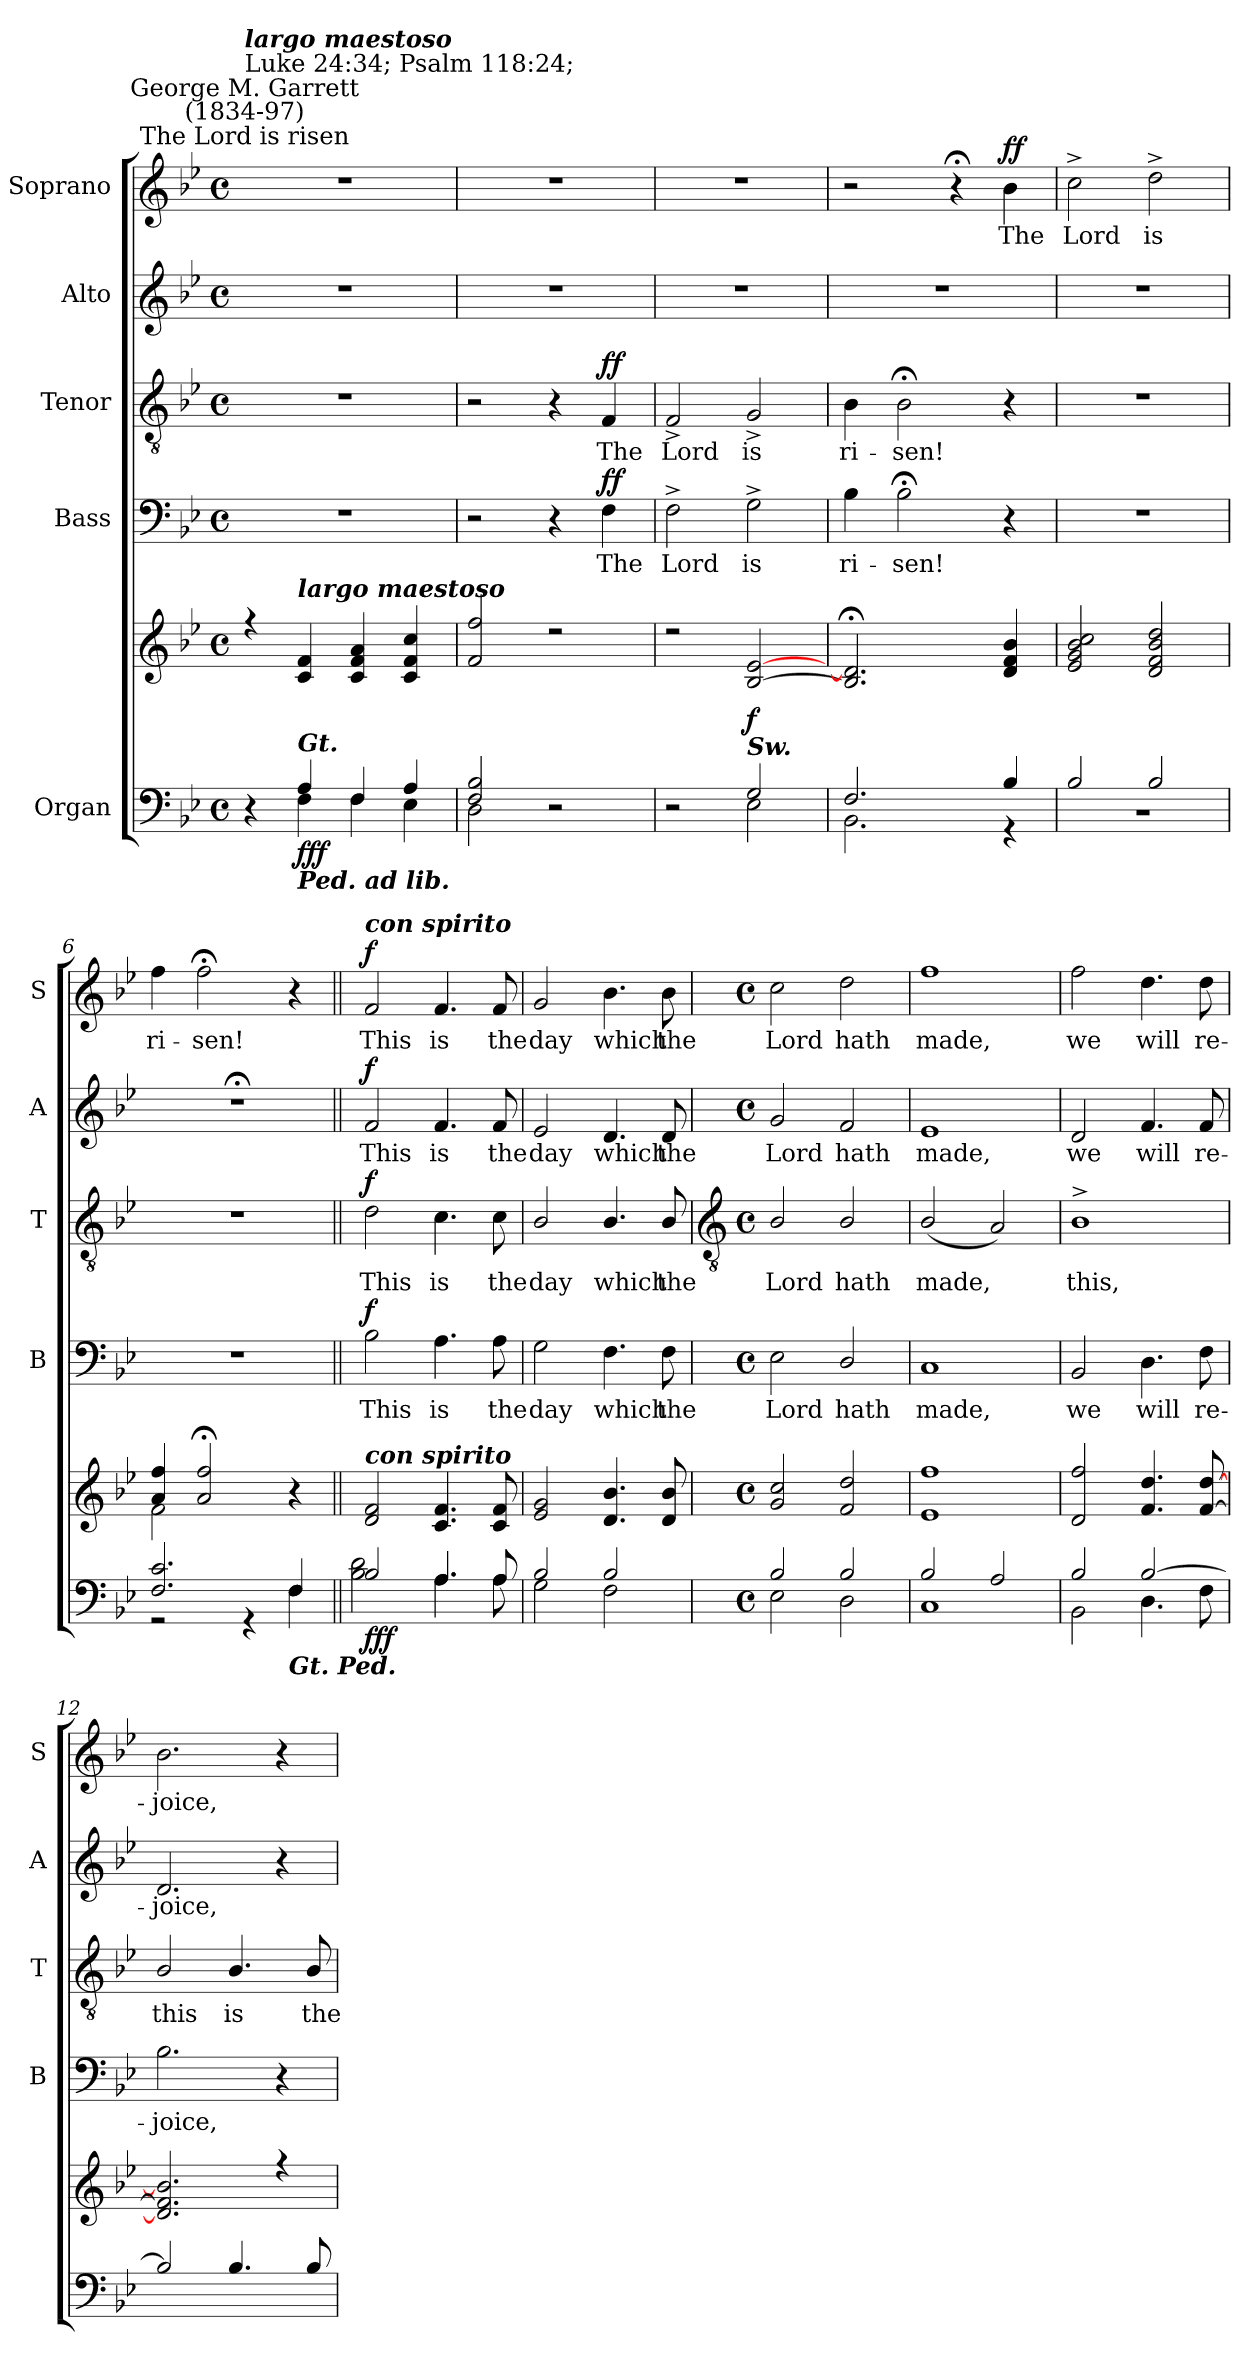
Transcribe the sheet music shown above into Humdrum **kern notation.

**kern	**kern	**dynam	**kern	**text	**dynam	**kern	**text	**dynam	**kern	**text	**dynam	**kern	**text	**dynam
*part5	*part5	*part5	*part4	*part4	*part4	*part3	*part3	*part3	*part2	*part2	*part2	*part1	*part1	*part1
*staff6	*staff5	*staff5/6	*staff4	*staff4	*staff4	*staff3	*staff3	*staff3	*staff2	*staff2	*staff2	*staff1	*staff1	*staff1
*I"Organ	*	*	*I"Bass	*	*	*I"Tenor	*	*	*I"Alto	*	*	*I"Soprano	*	*
*	*	*	*I'B	*	*	*I'T	*	*	*I'A	*	*	*I'S	*	*
*clefF4	*clefG2	*	*clefF4	*	*	*clefGv2	*	*	*clefG2	*	*	*clefG2	*	*
*k[b-e-]	*k[b-e-]	*	*k[b-e-]	*	*	*k[b-e-]	*	*	*k[b-e-]	*	*	*k[b-e-]	*	*
*B-:	*B-:	*	*B-:	*	*	*B-:	*	*	*B-:	*	*	*B-:	*	*
*M4/4	*M4/4	*	*M4/4	*	*	*M4/4	*	*	*M4/4	*	*	*M4/4	*	*
*met(c)	*met(c)	*	*met(c)	*	*	*met(c)	*	*	*met(c)	*	*	*met(c)	*	*
*MM80	*MM80	*	*MM80	*	*	*MM80	*	*	*MM80	*	*	*MM80	*	*
=1	=1	=1	=1	=1	=1	=1	=1	=1	=1	=1	=1	=1	=1	=1
*^	*^	*	*	*	*	*	*	*	*	*	*	*	*	*
!	!	!	!	!	!	!	!	!	!	!	!	!	!	!LO:TX:a:cj:t=The Lord is risen	!	!
!	!	!	!	!	!	!	!	!	!	!	!	!	!	!LO:TX:a:cj:t=George M. Garrett\n(1834-97)	!	!
!	!	!	!	!	!	!	!	!	!	!	!	!	!	!LO:TX:a:t=Luke 24&colon;34; Psalm 118&colon;24;	!	!
!	!	!	!	!	!	!	!	!	!	!	!	!	!	!LO:TX:a:Bi:t=largo maestoso	!	!
4r	4ryy	4r	1ryy	.	1r	.	.	1r	.	.	1r	.	.	1r	.	.
!	!	!LO:TX:a:Bi:t=largo maestoso	!	!	!	!	!	!	!	!	!	!	!	!	!	!
!LO:TX:a:Bi:t=Gt.	!	!	!	!	!	!	!	!	!	!	!	!	!	!	!	!
!LO:TX:b:Bi:t=Ped. ad lib.	!	!	!	!	!	!	!	!	!	!	!	!	!	!	!	!
!	!	!	!	!LO:DY:b=2	!	!	!	!	!	!	!	!	!	!	!	!
!	!	!	!	!LO:DY:n=1:b=2	!	!	!	!	!	!	!	!	!	!	!	!
!	!	!	!	!LO:DY:n=2:b	!	!	!	!	!	!	!	!	!	!	!	!
4A/	4F\	4c 4f	.	f f f	.	.	.	.	.	.	.	.	.	.	.	.
4F/	4F\	4c 4f 4a	.	.	.	.	.	.	.	.	.	.	.	.	.	.
4A/	4E-\	4c 4f 4cc	.	.	.	.	.	.	.	.	.	.	.	.	.	.
=2	=2	=2	=2	=2	=2	=2	=2	=2	=2	=2	=2	=2	=2	=2	=2	=2
2F/ 2B-/	2D\	2f 2ff	1ryy	.	2r	.	.	2r	.	.	1r	.	.	1r	.	.
2r	2ryy	2r	.	.	4r	.	.	4r	.	.	.	.	.	.	.	.
!	!	!	!	!	!	!LO:LY:b	!LO:DY:b	!	!LO:LY:b	!LO:DY:b	!	!	!	!	!	!
.	.	.	.	.	4F	The	ff	4F	The	ff	.	.	.	.	.	.
=3	=3	=3	=3	=3	=3	=3	=3	=3	=3	=3	=3	=3	=3	=3	=3	=3
!	!	!	!	!	!	!LO:LY:b	!	!	!LO:LY:b	!	!	!	!	!	!	!
2r	2ryy	2r	1ryy	.	2F^	Lord	.	2F^	Lord	.	1r	.	.	1r	.	.
!	!	!LO:TX:b:Bi:t=Sw.	!	!	!	!	!	!	!	!	!	!	!	!	!	!
!	!	!	!	!LO:DY:b	!	!LO:LY:b	!	!	!LO:LY:b	!	!	!	!	!	!	!
2G/	2E-\	[2B- [2e-	.	f	2G^	is	.	2G^	is	.	.	.	.	.	.	.
=4	=4	=4	=4	=4	=4	=4	=4	=4	=4	=4	=4	=4	=4	=4	=4	=4
!	!	!	!	!	!	!LO:LY:b	!	!	!LO:LY:b	!	!	!	!	!	!	!
2.F/	2.BB-\	2.B-];< 2.d];<	1ryy	.	4B-	ri-	.	4B-	ri-	.	1r	.	.	2r	.	.
!	!	!	!	!	!	!LO:LY:b	!	!	!LO:LY:b	!	!	!	!	!	!	!
.	.	.	.	.	2B-;<	-sen!	.	2B-;<	-sen!	.	.	.	.	.	.	.
.	.	.	.	.	.	.	.	.	.	.	.	.	.	4r;<	.	.
!	!	!	!	!LO:DY:b=2	!	!	!	!	!	!	!	!	!	!	!LO:LY:b	!
!	!	!	!	!LO:DY:n=1:b	!	!	!	!	!	!	!	!	!	!	!	!LO:DY:b
4B-/	4r	4d 4f 4b-	.	mf mf	4r	.	.	4r	.	.	.	.	.	4b-	The	ff
=5	=5	=5	=5	=5	=5	=5	=5	=5	=5	=5	=5	=5	=5	=5	=5	=5
!	!	!	!	!	!	!	!	!	!	!	!	!	!	!	!LO:LY:b	!
2B-/	1r	2e- 2g 2b- 2cc	1ryy	.	1r	.	.	1r	.	.	1r	.	.	2cc^	Lord	.
!	!	!	!	!	!	!	!	!	!	!	!	!	!	!	!LO:LY:b	!
2B-/	.	2d 2f 2b- 2dd	.	.	.	.	.	.	.	.	.	.	.	2dd^	is	.
=6	=6	=6	=6	=6	=6	=6	=6	=6	=6	=6	=6	=6	=6	=6	=6	=6
!	!	!	!	!	!	!	!	!	!	!	!	!	!	!	!LO:LY:b	!
2.F/ 2.c/	2r	4a/ 4ff/	2f\	.	1r	.	.	1r	.	.	1r;<	.	.	4ff	ri-	.
!	!	!	!	!	!	!	!	!	!	!	!	!	!	!	!LO:LY:b	!
.	.	2a/;< 2ff/;<	.	.	.	.	.	.	.	.	.	.	.	2ff;<	-sen!	.
.	4r	.	2ryy	.	.	.	.	.	.	.	.	.	.	.	.	.
!LO:TX:b:Bi:t=Gt. Ped.	!	!	!	!	!	!	!	!	!	!	!	!	!	!	!	!
4F/	4F\	4r	.	.	.	.	.	.	.	.	.	.	.	4r	.	.
*	*	*v	*v	*	*	*	*	*	*	*	*	*	*	*	*	*
=7||	=7||	=7||	=7||	=7||	=7||	=7||	=7||	=7||	=7||	=7||	=7||	=7||	=7||	=7||	=7||
!	!	!	!	!	!	!	!	!	!	!	!	!	!LO:TX:a:Bi:t=con spirito	!	!
!	!	!LO:TX:a:Bi:t=con spirito	!	!	!	!	!	!	!	!	!	!	!	!	!
!	!	!	!LO:DY:b=2	!	!LO:LY:b	!	!	!LO:LY:b	!	!	!LO:LY:b	!	!	!LO:LY:b	!
!	!	!	!LO:DY:n=1:b=2	!	!	!	!	!	!	!	!	!	!	!	!
!	!	!	!LO:DY:n=2:b	!	!	!LO:DY:b	!	!	!LO:DY:b	!	!	!LO:DY:b	!	!	!LO:DY:b
2B-/	2B-\ 2d\	2d 2f	f f f	2B-	This	f	2d	This	f	2f	This	f	2f	This	f
!	!	!	!	!	!LO:LY:b	!	!	!LO:LY:b	!	!	!LO:LY:b	!	!	!LO:LY:b	!
4.A/	4.A\	4.c 4.f	.	4.A	is	.	4.c	is	.	4.f	is	.	4.f	is	.
!	!	!	!	!	!LO:LY:b	!	!	!LO:LY:b	!	!	!LO:LY:b	!	!	!LO:LY:b	!
8A/	8A\	8c 8f	.	8A	the	.	8c	the	.	8f	the	.	8f	the	.
=8	=8	=8	=8	=8	=8	=8	=8	=8	=8	=8	=8	=8	=8	=8	=8
!	!	!	!	!	!LO:LY:b	!	!	!LO:LY:b	!	!	!LO:LY:b	!	!	!LO:LY:b	!
2B-/	2G\	2e- 2g	.	2G	day	.	2B-/	day	.	2e-	day	.	2g	day	.
!	!	!	!	!	!LO:LY:b	!	!	!LO:LY:b	!	!	!LO:LY:b	!	!	!LO:LY:b	!
2B-/	2F\	4.d 4.b-	.	4.F	which	.	4.B-/	which	.	4.d	which	.	4.b-	which	.
!	!	!	!	!	!LO:LY:b	!	!	!LO:LY:b	!	!	!LO:LY:b	!	!	!LO:LY:b	!
.	.	8d 8b-	.	8F	the	.	8B-/	the	.	8d	the	.	8b-	the	.
!!LO:LB:g=z
=9	=9	=9	=9	=9	=9	=9	=9	=9	=9	=9	=9	=9	=9	=9	=9
*	*	*	*	*	*	*	*clefGv2	*	*	*	*	*	*	*	*
*M4/4	*	*M4/4	*	*M4/4	*	*	*M4/4	*	*	*M4/4	*	*	*M4/4	*	*
*met(c)	*	*met(c)	*	*met(c)	*	*	*met(c)	*	*	*met(c)	*	*	*met(c)	*	*
*	*	*^	*	*	*	*	*	*	*	*	*	*	*	*	*
!	!	!	!	!	!	!LO:LY:b	!	!	!LO:LY:b	!	!	!LO:LY:b	!	!	!LO:LY:b	!
2B-/	2E-\	2g 2cc	1ryy	.	2E-	Lord	.	2B-/	Lord	.	2g	Lord	.	2cc	Lord	.
!	!	!	!	!	!	!LO:LY:b	!	!	!LO:LY:b	!	!	!LO:LY:b	!	!	!LO:LY:b	!
2B-/	2D\	2f 2dd	.	.	2D/	hath	.	2B-/	hath	.	2f	hath	.	2dd	hath	.
=10	=10	=10	=10	=10	=10	=10	=10	=10	=10	=10	=10	=10	=10	=10	=10	=10
!	!	!	!	!	!	!LO:LY:b	!	!	!LO:LY:b	!	!	!LO:LY:b	!	!	!LO:LY:b	!
2B-/	1C\	1e- 1ff	1ryy	.	1C	made,	.	(<2B-/	made,	.	1e-	made,	.	1ff	made,	.
2A/	.	.	.	.	.	.	.	2A)	.	.	.	.	.	.	.	.
=11	=11	=11	=11	=11	=11	=11	=11	=11	=11	=11	=11	=11	=11	=11	=11	=11
!	!	!	!	!	!	!LO:LY:b	!	!	!LO:LY:b	!	!	!LO:LY:b	!	!	!LO:LY:b	!
2B-/	2BB-\	2d 2ff	1ryy	.	2BB-	we	.	1B-^	this,	.	2d	we	.	2ff	we	.
!	!	!	!	!	!	!LO:LY:b	!	!	!	!	!	!LO:LY:b	!	!	!LO:LY:b	!
[2B-/	4.D\	4.f 4.dd	.	.	4.D	will	.	.	.	.	4.f	will	.	4.dd	will	.
!	!	!	!	!	!	!LO:LY:b	!	!	!	!	!	!LO:LY:b	!	!	!LO:LY:b	!
.	8F\	[8f [8dd	.	.	8F	re-	.	.	.	.	8f	re-	.	8dd	re-	.
=12	=12	=12	=12	=12	=12	=12	=12	=12	=12	=12	=12	=12	=12	=12	=12	=12
!	!	!	!	!	!	!LO:LY:b	!	!	!LO:LY:b	!	!	!LO:LY:b	!	!	!LO:LY:b	!
2B-/]	1ryy	2.d] 2.f] 2.b-]	1ryy	.	2.B-	-joice,	.	2B-/	this	.	2.d	-joice,	.	2.b-	-joice,	.
!	!	!	!	!	!	!	!	!	!LO:LY:b	!	!	!	!	!	!	!
4.B-/	.	.	.	.	.	.	.	4.B-/	is	.	.	.	.	.	.	.
.	.	4r	.	.	4r	.	.	.	.	.	4r	.	.	4r	.	.
!	!	!	!	!	!	!	!	!	!LO:LY:b	!	!	!	!	!	!	!
8B-/	.	.	.	.	.	.	.	8B-/	the	.	.	.	.	.	.	.
*v	*v	*	*	*	*	*	*	*	*	*	*	*	*	*	*	*
*	*v	*v	*	*	*	*	*	*	*	*	*	*	*	*	*
=	=	=	=	=	=	=	=	=	=	=	=	=	=	=
*-	*-	*-	*-	*-	*-	*-	*-	*-	*-	*-	*-	*-	*-	*-
